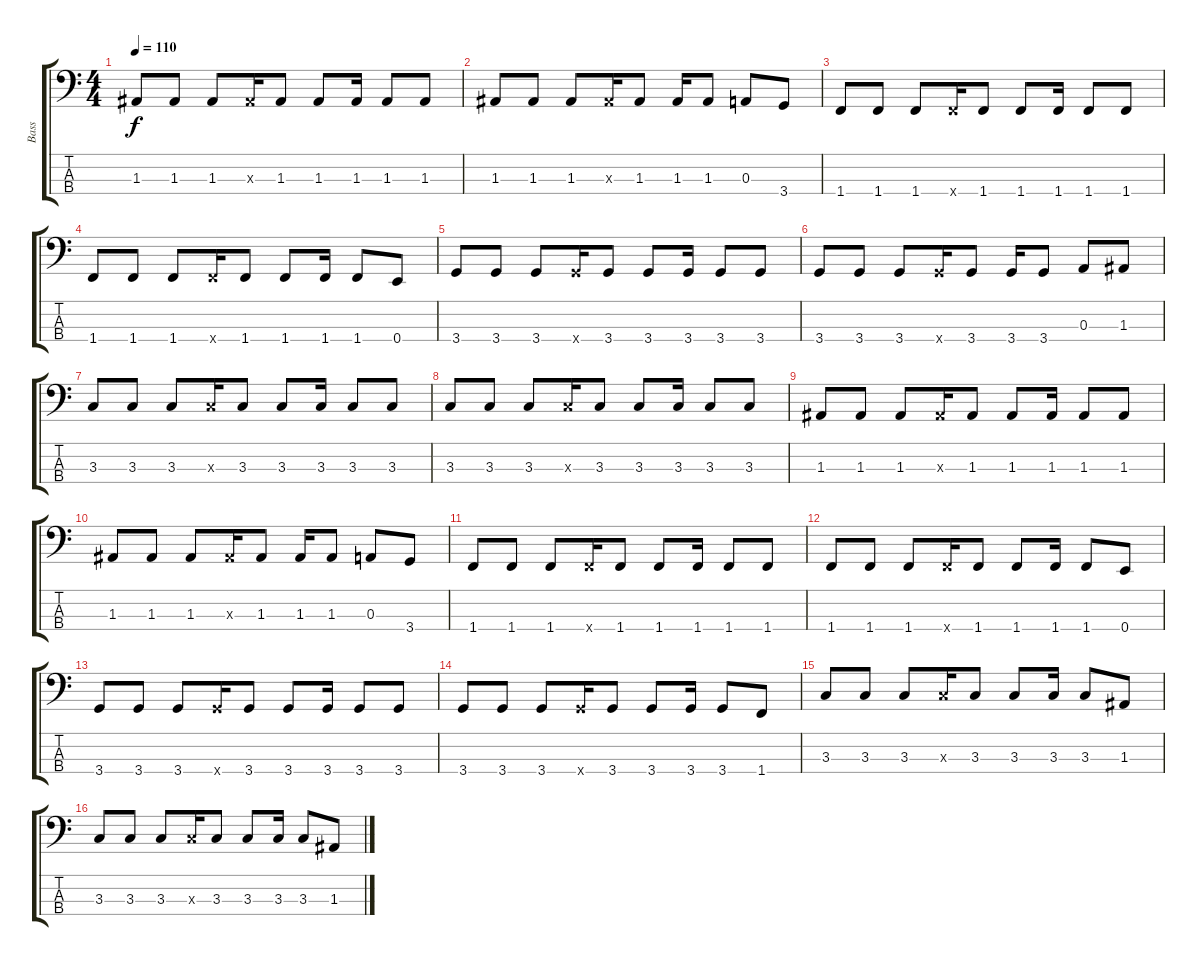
\track ("Bass" "Bass") {instrument electricbasspick}
\staff {score tabs}
\tuning (G2 D2 A1 E1) {hide}
\ts (4 4)
\tempo 110
\clef f4
\ks c
1.3.8{dy f} 1.3.8 1.3.8 1.3{x}.16 1.3.8 1.3.8 1.3.16 1.3.8 1.3.8 |
1.3.8 1.3.8 1.3.8 1.3{x}.16 1.3.8 1.3.16 1.3.8 0.3.8 3.4.8 |
1.4.8 1.4.8 1.4.8 1.4{x}.16 1.4.8 1.4.8 1.4.16 1.4.8 1.4.8 |
1.4.8 1.4.8 1.4.8 1.4{x}.16 1.4.8 1.4.8 1.4.16 1.4.8 0.4.8 |
3.4.8 3.4.8 3.4.8 3.4{x}.16 3.4.8 3.4.8 3.4.16 3.4.8 3.4.8 |
3.4.8 3.4.8 3.4.8 3.4{x}.16 3.4.8 3.4.16 3.4.8 0.3.8 1.3.8 |
3.3.8 3.3.8 3.3.8 3.3{x}.16 3.3.8 3.3.8 3.3.16 3.3.8 3.3.8 |
3.3.8 3.3.8 3.3.8 3.3{x}.16 3.3.8 3.3.8 3.3.16 3.3.8 3.3.8 |
1.3.8 1.3.8 1.3.8 1.3{x}.16 1.3.8 1.3.8 1.3.16 1.3.8 1.3.8 |
1.3.8 1.3.8 1.3.8 1.3{x}.16 1.3.8 1.3.16 1.3.8 0.3.8 3.4.8 |
1.4.8 1.4.8 1.4.8 1.4{x}.16 1.4.8 1.4.8 1.4.16 1.4.8 1.4.8 |
1.4.8 1.4.8 1.4.8 1.4{x}.16 1.4.8 1.4.8 1.4.16 1.4.8 0.4.8 |
3.4.8 3.4.8 3.4.8 3.4{x}.16 3.4.8 3.4.8 3.4.16 3.4.8 3.4.8 |
3.4.8 3.4.8 3.4.8 3.4{x}.16 3.4.8 3.4.8 3.4.16 3.4.8 1.4.8 |
3.3.8 3.3.8 3.3.8 3.3{x}.16 3.3.8 3.3.8 3.3.16 3.3.8 1.3.8 |
3.3.8 3.3.8 3.3.8 3.3{x}.16 3.3.8 3.3.8 3.3.16 3.3.8 1.3.8
